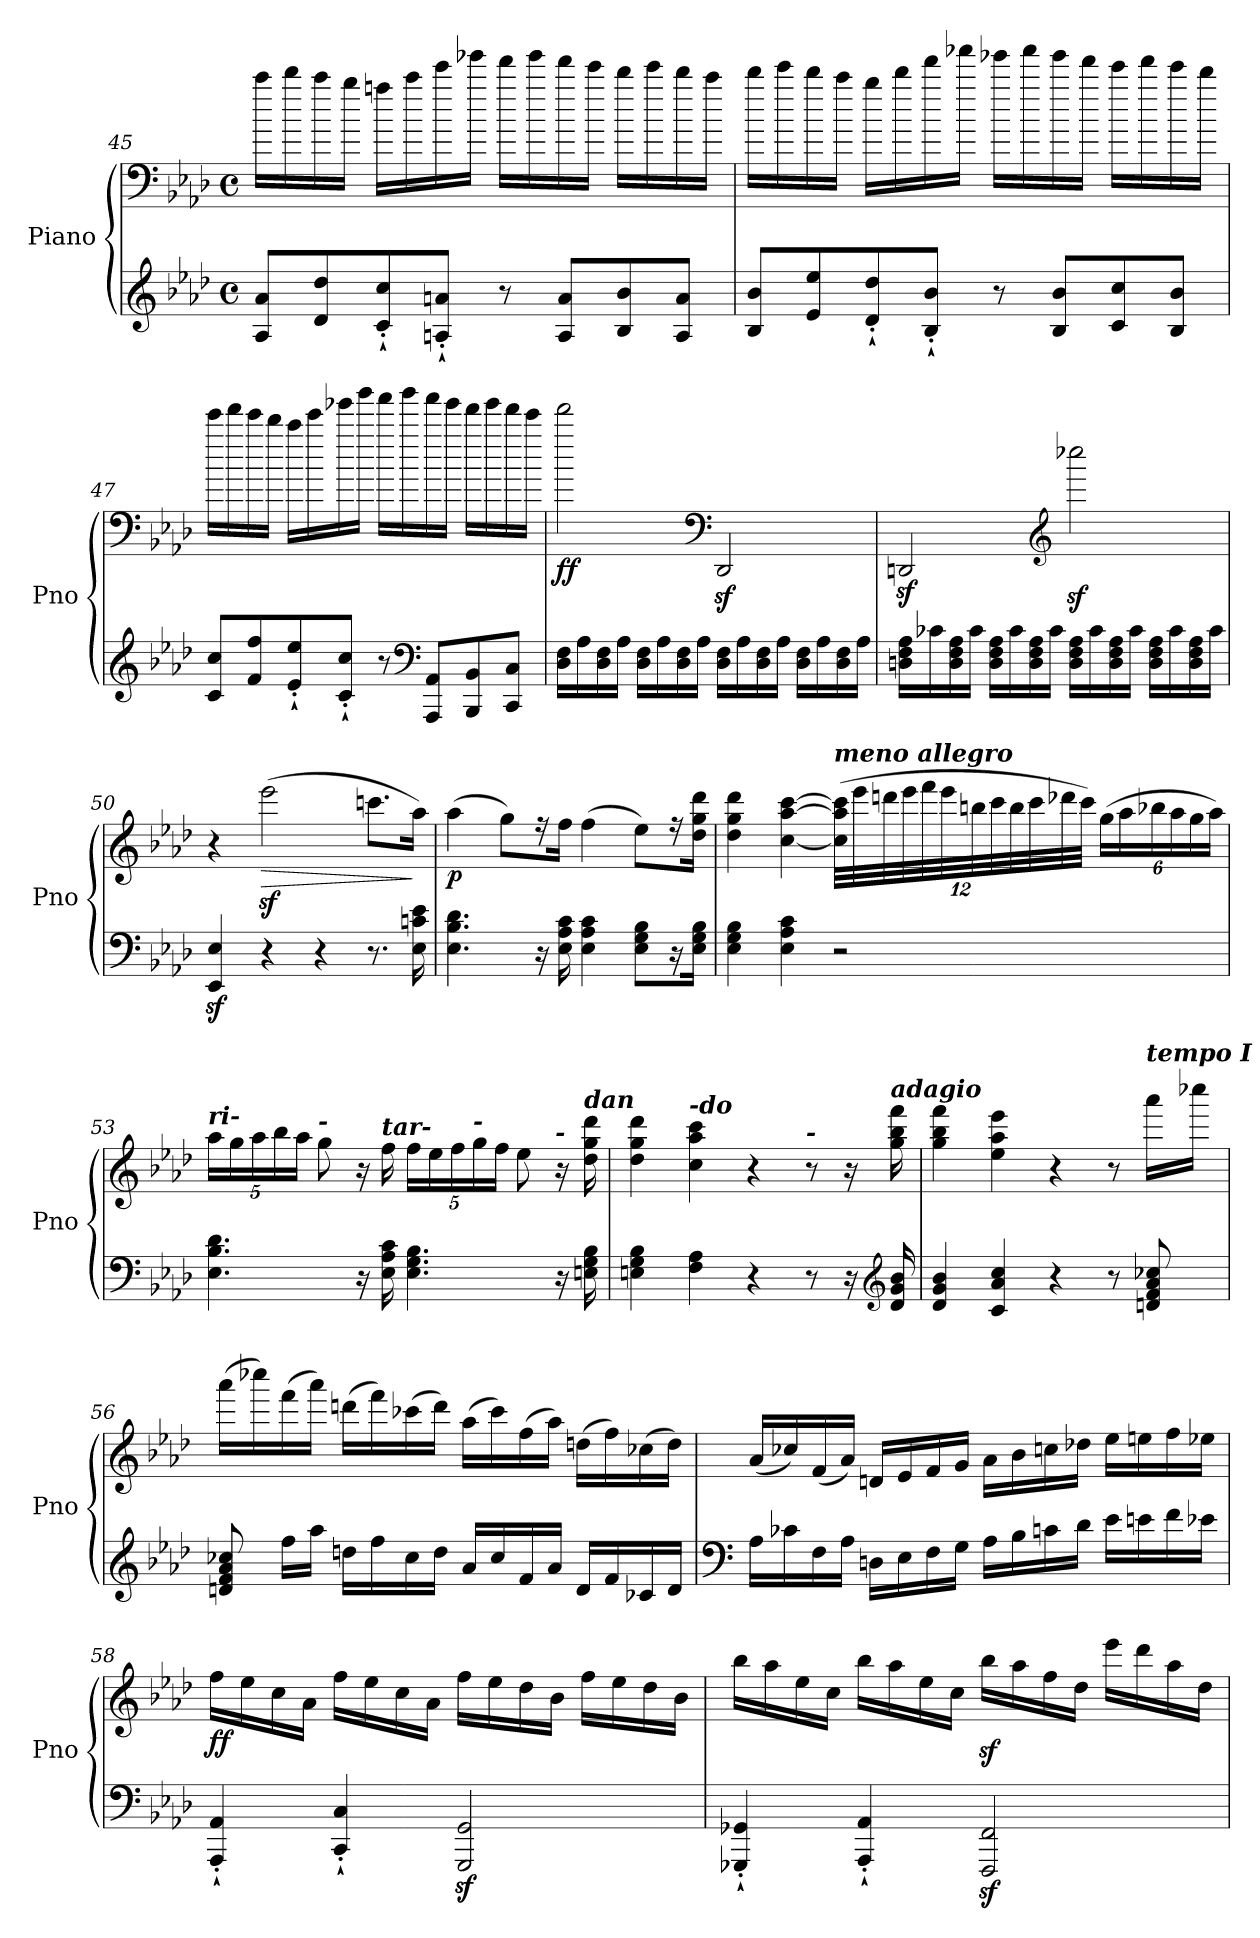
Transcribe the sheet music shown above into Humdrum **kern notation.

**kern	**kern	**dynam
*part1	*part1	*part1
*staff2	*staff1	*staff1/2
*I"Piano	*	*
*I'Pno	*	*
*clefG2	*clefF4	*
*k[b-e-a-d-]	*k[b-e-a-d-]	*
*M4/4	*M4/4	*
*met(c)	*met(c)	*
=45	=45	=45
8A-/ 8a-/L	16ccc\LL	.
.	16ddd-\	.
8d-/ 8dd-/	16ccc\	.
.	16bb-\JJ	.
8c/'` 8cc/'`	16aan\LL	.
.	16ccc\	.
8An/'` 8an/'`J	16eee-\	.
.	16ggg-X\JJ	.
8r	16fff\LL	.
.	16ggg-\	.
8A/ 8a/L	16fff\	.
.	16eee-\JJ	.
8B-/ 8b-/	16ddd-\LL	.
.	16eee-\	.
8A/ 8a/J	16ddd-\	.
.	16ccc\JJ	.
=46	=46	=46
8B-/ 8b-/L	16ddd-\LL	.
.	16eee-\	.
8e-/ 8ee-/	16ddd-\	.
.	16ccc\JJ	.
8d-/'` 8dd-/'`	16bb-\LL	.
.	16ddd-\	.
8B-/'` 8b-/'`J	16fff\	.
.	16aaa-X\JJ	.
8r	16ggg-X\LL	.
.	16aaa-\	.
8B-/ 8b-/L	16ggg-\	.
.	16fff\JJ	.
8c/ 8cc/	16eee-\LL	.
.	16fff\	.
8B-/ 8b-/J	16eee-\	.
.	16ddd-\JJ	.
=47	=47	=47
8c/ 8cc/L	16eee-\LL	.
.	16fff\	.
8f/ 8ff/	16eee-\	.
.	16ddd-\JJ	.
8e-/'` 8ee-/'`	16ccc\LL	.
.	16eee-\	.
8c/'` 8cc/'`J	16ggg-X\	.
.	16bbb-\JJ	.
8r	16aaa-\LL	.
.	16bbb-\	.
*clefF4	*	*
8AAA-/ 8AA-/L	16aaa-\	.
.	16ggg-\JJ	.
8BBB-/ 8BB-/	16fff\LL	.
.	16ggg-\	.
8CC/ 8C/J	16fff\	.
.	16eee-\JJ	.
=48	=48	=48
!	!	!LO:DY:b
16D-\ 16F\LL	2fff\	ff
16A-\	.	.
16D-\ 16F\	.	.
16A-\JJ	.	.
16D-\ 16F\LL	.	.
16A-\	.	.
16D-\ 16F\	.	.
16A-\JJ	.	.
*	*clefF4	*
16D-\ 16F\LL	2DD-z</	.
16A-\	.	.
16D-\ 16F\	.	.
16A-\JJ	.	.
16D-\ 16F\LL	.	.
16A-\	.	.
16D-\ 16F\	.	.
16A-\JJ	.	.
=49	=49	=49
16Dn\ 16F\ 16A-\LL	2DDnz</	.
16c-X\	.	.
16D\ 16F\ 16A-\	.	.
16c-\JJ	.	.
16D\ 16F\ 16A-\LL	.	.
16c-\	.	.
16D\ 16F\ 16A-\	.	.
16c-\JJ	.	.
*	*clefG2	*
16D\ 16F\ 16A-\LL	2cccc-Xz<\	.
16c-\	.	.
16D\ 16F\ 16A-\	.	.
16c-\JJ	.	.
16D\ 16F\ 16A-\LL	.	.
16c-\	.	.
16D\ 16F\ 16A-\	.	.
16c-\JJ	.	.
=50	=50	=50
4EE-/z< 4E-/z<	4r	.
!	!	!LO:HP:b
4r	(>2eee-z<\	>
4r	.	.
8.r	8.cccn\L	.
16E-\ 16cn\ 16e-\	16aa-\Jk)	]
=51	=51	=51
!	!	!LO:DY:b
4.E-\ 4.B-\ 4.d-\	(>4aa-\	p
.	8gg\L)	.
16r	16r	.
16E-\ 16A-\ 16c\	16ff\Jk	.
4E-\ 4A-\ 4c\	(>4ff\	.
8E-\ 8G\ 8B-\L	8ee-\L)	.
16r	16r	.
16E-\ 16G\ 16B-\Jk	16dd-\ 16gg\ 16ddd-\Jk	.
=52	=52	=52
4E-\ 4G\ 4B-\	4dd-\ 4gg\ 4ddd-\	.
4E-\ 4A-\ 4c\	[4cc\ [4aa-\ [4ccc\	.
*	*Xbrackettup	*
!	!LO:TX:a:Bi:t=meno allegro	!
2r	(>48cc\] 48aa-\] 48ccc\]LLL	.
.	48eee-\	.
.	48dddn\	.
.	48eee-\	.
.	48fff\	.
.	48eee-\	.
.	48bbn\	.
.	48ccc\	.
.	48bb\	.
.	48ccc\	.
.	48ddd-X\	.
.	48ccc\JJJ)	.
.	(>24gg\LL	.
.	24aa-\	.
.	24bb-X\	.
.	24aa-\	.
.	24gg\	.
.	24aa-\JJ)	.
=53	=53	=53
!	!LO:TX:a:Bi:t=ri-	!
4.E-\ 4.B-\ 4.d-\	20aa-\LL	.
.	20gg\	.
.	20aa-\	.
.	20bb-\	.
.	20aa-\JJ	.
!	!LO:TX:a:Bi:t=-	!
.	8gg\	.
16r	16r	.
!	!LO:TX:a:Bi:t=tar-	!
16E-\ 16A-\ 16c\	16ff\	.
4.E-\ 4.G\ 4.B-\	20ff\LL	.
.	20ee-\	.
.	20ff\	.
!	!LO:TX:a:Bi:t=-	!
.	20gg\	.
.	20ff\JJ	.
.	8ee-\	.
!	!LO:TX:a:Bi:t=-	!
16r	16r	.
!	!LO:TX:a:Bi:t=dan	!
16En\ 16G\ 16B-\	16dd-\ 16gg\ 16ddd-\	.
=54	=54	=54
4En\ 4G\ 4B-\	4dd-\ 4gg\ 4ddd-\	.
!	!LO:TX:a:Bi:t=-do	!
4F\ 4A-\	4cc\ 4aa-\ 4ccc\	.
4r	4r	.
!	!LO:TX:a:Bi:t=-	!
8r	8r	.
16r	16r	.
*clefG2	*	*
!	!LO:TX:a:Bi:t=adagio	!
16d-/ 16g/ 16b-/	16gg\ 16bb-\ 16fff\	.
=55	=55	=55
4d-/ 4g/ 4b-/	4gg\ 4bb-\ 4fff\	.
4c/ 4a-/ 4cc/	4ee-\ 4aa-\ 4eee-\	.
4r	4r	.
8r	8r	.
!	!LO:TX:a:Bi:t=tempo I	!
8dn/ 8f/ 8a-/ 8cc-X/	16aaa-\LL	.
.	16cccc-X\JJ	.
=56	=56	=56
8dn/ 8f/ 8a-/ 8cc-X/	(>16aaa-\LL	.
.	16cccc-X\)	.
16ff\LL	(>16fff\	.
16aa-\JJ	16aaa-\JJ)	.
16ddn\LL	(>16dddn\LL	.
16ff\	16fff\)	.
16cc-\	(>16ccc-X\	.
16dd\JJ	16ddd\JJ)	.
16a-/LL	(>16aa-\LL	.
16cc-/	16ccc-\)	.
16f/	(>16ff\	.
16a-/JJ	16aa-\JJ)	.
16d/LL	(>16ddn\LL	.
16f/	16ff\)	.
16c-X/	(>16cc-X\	.
16d/JJ	16dd\JJ)	.
=57	=57	=57
*clefF4	*	*
16A-\LL	(<16a-/LL	.
16c-X\	16cc-X/)	.
16F\	(<16f/	.
16A-\JJ	16a-/JJ)	.
16Dn\LL	16dn/LL	.
16E-\	16e-/	.
16F\	16f/	.
16G\JJ	16g/JJ	.
16A-\LL	16a-\LL	.
16B-\	16b-\	.
16cn\	16ccn\	.
16d-\JJ	16dd-X\JJ	.
16e-\LL	16ee-\LL	.
16en\	16een\	.
16f\	16ff\	.
16e-X\JJ	16ee-X\JJ	.
=58	=58	=58
!	!	!LO:DY:b
4AAA-/'` 4AA-/'`	16ff\LL	ff
.	16ee-\	.
.	16cc\	.
.	16a-\JJ	.
4CC/'` 4C/'`	16ff\LL	.
.	16ee-\	.
.	16cc\	.
.	16a-\JJ	.
2GGG/z< 2GG/z<	16ff\LL	.
.	16ee-\	.
.	16dd-\	.
.	16b-\JJ	.
.	16ff\LL	.
.	16ee-\	.
.	16dd-\	.
.	16b-\JJ	.
=59	=59	=59
4GGG-X/'` 4GG-X/'`	16bb-\LL	.
.	16aa-\	.
.	16ee-\	.
.	16cc\JJ	.
4AAA-/'` 4AA-/'`	16bb-\LL	.
.	16aa-\	.
.	16ee-\	.
.	16cc\JJ	.
2FFF/z< 2FF/z<	16bb-z<\LL	.
.	16aa-\	.
.	16ff\	.
.	16dd-\JJ	.
.	16eee-\LL	.
.	16ddd-\	.
.	16aa-\	.
.	16dd-\JJ	.
=	=	=
*-	*-	*-
